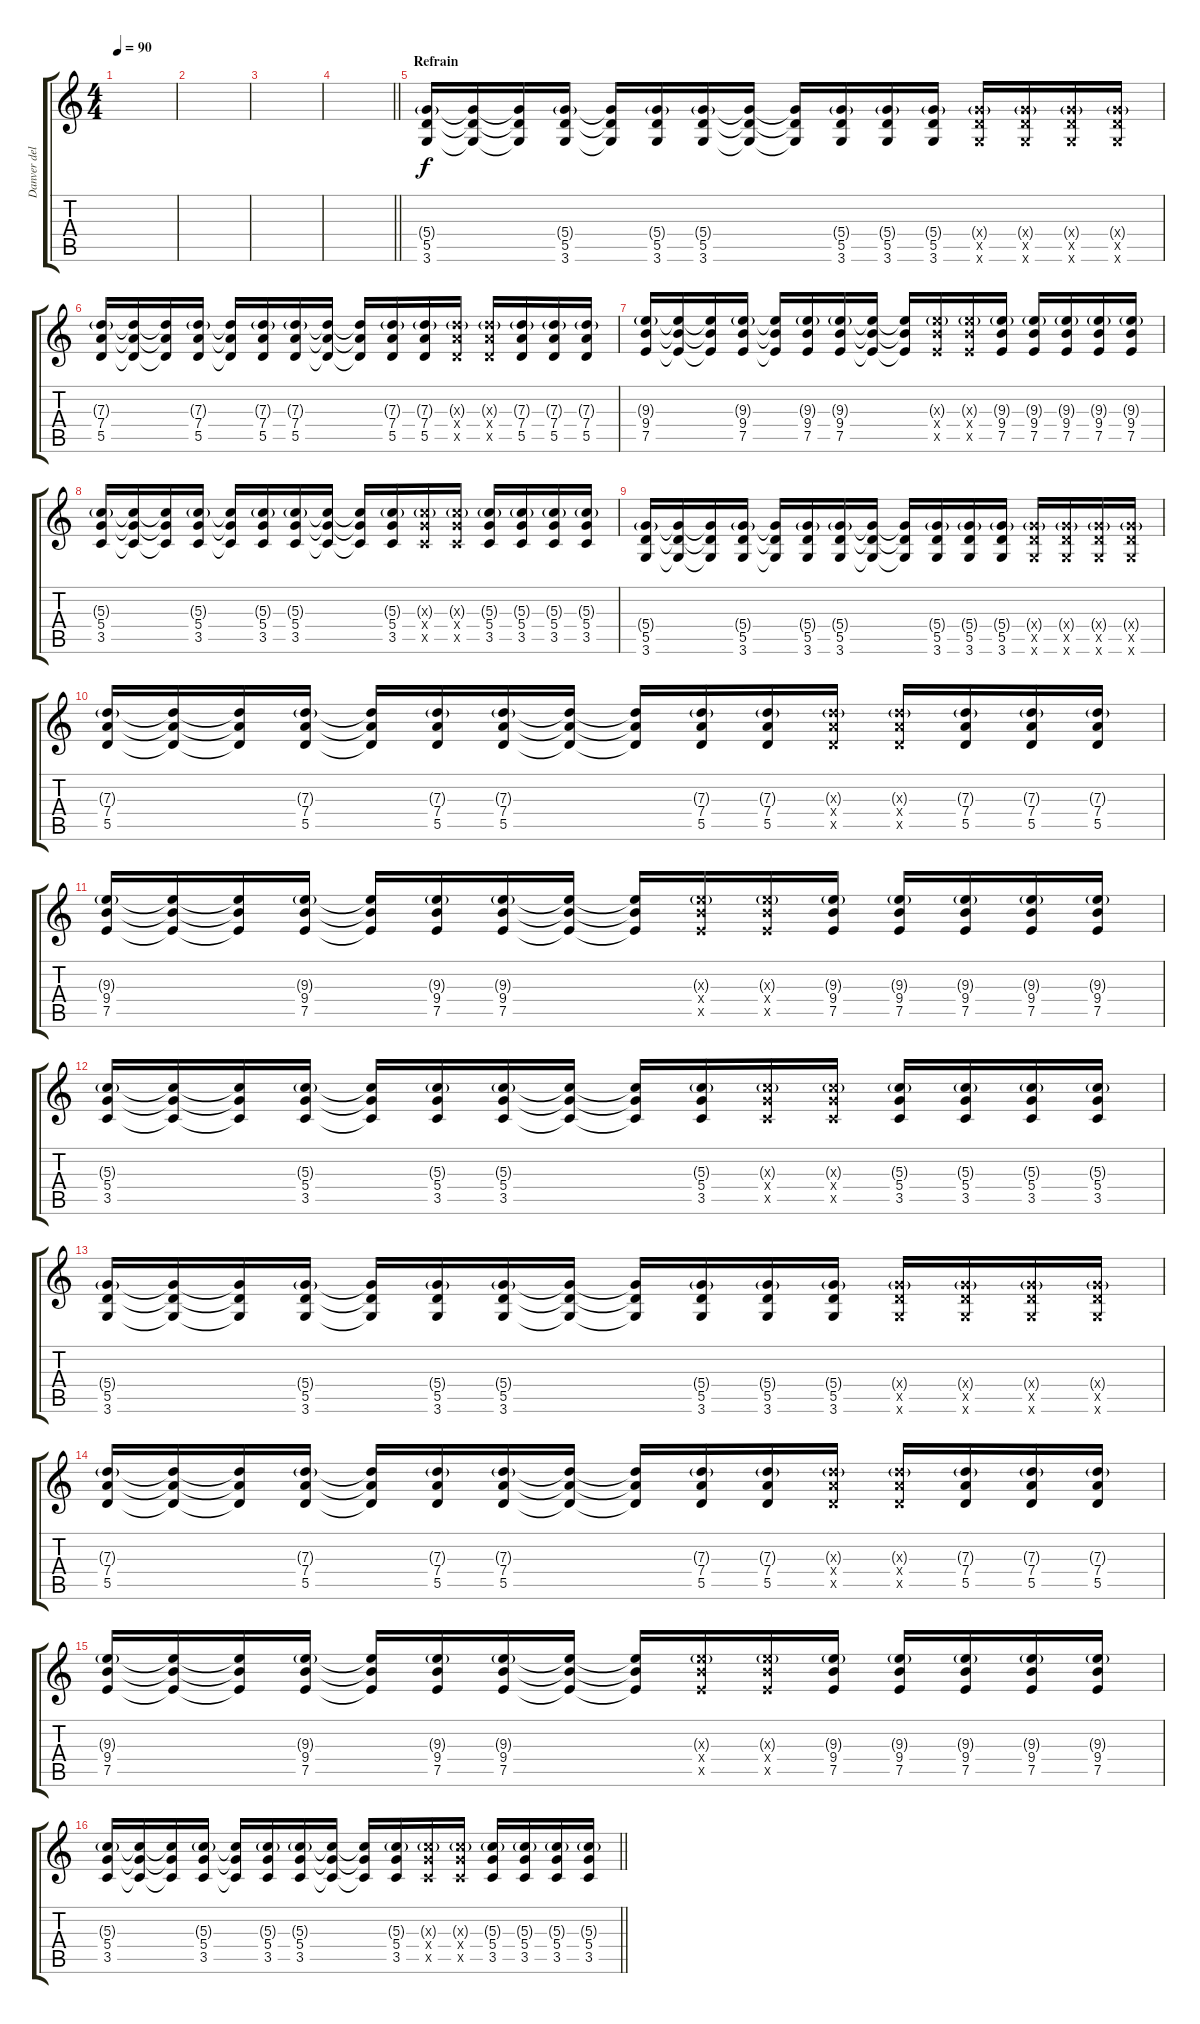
\track ("Danver del Rosario's Guitar (Overdriven)" "Danver del") {instrument overdrivenguitar}
\staff {score tabs}
\tuning (E4 B3 G3 D3 A2 E2) {hide}
\ts (4 4)
\tempo 90
\clef g2
\ks c
|
|
|
\barLineRight lightlight
|
\section ("" "Refrain")
(5.4{g} 5.5 3.6).16 (5.4{t} 5.5{t} 3.6{t}).16 (5.4{t} 5.5{t} 3.6{t}).16 (5.4{g} 5.5 3.6).16 (5.4{t} 5.5{t} 3.6{t}).16 (5.4{g} 5.5 3.6).16 (5.4{g} 5.5 3.6).16 (5.4{t} 5.5{t} 3.6{t}).16 (5.4{t} 5.5{t} 3.6{t}).16 (5.4{g} 5.5 3.6).16 (5.4{g} 5.5 3.6).16 (5.4{g} 5.5 3.6).16 (5.4{g x} 5.5{x} 3.6{x}).16 (5.4{g x} 5.5{x} 3.6{x}).16 (5.4{g x} 5.5{x} 3.6{x}).16 (5.4{g x} 5.5{x} 3.6{x}).16 |
(7.3{g} 7.4 5.5).16 (7.3{t} 7.4{t} 5.5{t}).16 (7.3{t} 7.4{t} 5.5{t}).16 (7.3{g} 7.4 5.5).16 (7.3{t} 7.4{t} 5.5{t}).16 (7.3{g} 7.4 5.5).16 (7.3{g} 7.4 5.5).16 (7.3{t} 7.4{t} 5.5{t}).16 (7.3{t} 7.4{t} 5.5{t}).16 (7.3{g} 7.4 5.5).16 (7.3{g} 7.4 5.5).16 (7.3{g x} 7.4{x} 5.5{x}).16 (7.3{g x} 7.4{x} 5.5{x}).16 (7.3{g} 7.4 5.5).16 (7.3{g} 7.4 5.5).16 (7.3{g} 7.4 5.5).16 |
(9.3{g} 9.4 7.5).16 (9.3{t} 9.4{t} 7.5{t}).16 (9.3{t} 9.4{t} 7.5{t}).16 (9.3{g} 9.4 7.5).16 (9.3{t} 9.4{t} 7.5{t}).16 (9.3{g} 9.4 7.5).16 (9.3{g} 9.4 7.5).16 (9.3{t} 9.4{t} 7.5{t}).16 (9.3{t} 9.4{t} 7.5{t}).16 (9.3{g x} 9.4{x} 7.5{x}).16 (9.3{g x} 9.4{x} 7.5{x}).16 (9.3{g} 9.4 7.5).16 (9.3{g} 9.4 7.5).16 (9.3{g} 9.4 7.5).16 (9.3{g} 9.4 7.5).16 (9.3{g} 9.4 7.5).16 |
(5.3{g} 5.4 3.5).16 (5.3{t} 5.4{t} 3.5{t}).16 (5.3{t} 5.4{t} 3.5{t}).16 (5.3{g} 5.4 3.5).16 (5.3{t} 5.4{t} 3.5{t}).16 (5.3{g} 5.4 3.5).16 (5.3{g} 5.4 3.5).16 (5.3{t} 5.4{t} 3.5{t}).16 (5.3{t} 5.4{t} 3.5{t}).16 (5.3{g} 5.4 3.5).16 (5.3{g x} 5.4{x} 3.5{x}).16 (5.3{g x} 5.4{x} 3.5{x}).16 (5.3{g} 5.4 3.5).16 (5.3{g} 5.4 3.5).16 (5.3{g} 5.4 3.5).16 (5.3{g} 5.4 3.5).16 |
(5.4{g} 5.5 3.6).16 (5.4{t} 5.5{t} 3.6{t}).16 (5.4{t} 5.5{t} 3.6{t}).16 (5.4{g} 5.5 3.6).16 (5.4{t} 5.5{t} 3.6{t}).16 (5.4{g} 5.5 3.6).16 (5.4{g} 5.5 3.6).16 (5.4{t} 5.5{t} 3.6{t}).16 (5.4{t} 5.5{t} 3.6{t}).16 (5.4{g} 5.5 3.6).16 (5.4{g} 5.5 3.6).16 (5.4{g} 5.5 3.6).16 (5.4{g x} 5.5{x} 3.6{x}).16 (5.4{g x} 5.5{x} 3.6{x}).16 (5.4{g x} 5.5{x} 3.6{x}).16 (5.4{g x} 5.5{x} 3.6{x}).16 |
(7.3{g} 7.4 5.5).16 (7.3{t} 7.4{t} 5.5{t}).16 (7.3{t} 7.4{t} 5.5{t}).16 (7.3{g} 7.4 5.5).16 (7.3{t} 7.4{t} 5.5{t}).16 (7.3{g} 7.4 5.5).16 (7.3{g} 7.4 5.5).16 (7.3{t} 7.4{t} 5.5{t}).16 (7.3{t} 7.4{t} 5.5{t}).16 (7.3{g} 7.4 5.5).16 (7.3{g} 7.4 5.5).16 (7.3{g x} 7.4{x} 5.5{x}).16 (7.3{g x} 7.4{x} 5.5{x}).16 (7.3{g} 7.4 5.5).16 (7.3{g} 7.4 5.5).16 (7.3{g} 7.4 5.5).16 |
(9.3{g} 9.4 7.5).16 (9.3{t} 9.4{t} 7.5{t}).16 (9.3{t} 9.4{t} 7.5{t}).16 (9.3{g} 9.4 7.5).16 (9.3{t} 9.4{t} 7.5{t}).16 (9.3{g} 9.4 7.5).16 (9.3{g} 9.4 7.5).16 (9.3{t} 9.4{t} 7.5{t}).16 (9.3{t} 9.4{t} 7.5{t}).16 (9.3{g x} 9.4{x} 7.5{x}).16 (9.3{g x} 9.4{x} 7.5{x}).16 (9.3{g} 9.4 7.5).16 (9.3{g} 9.4 7.5).16 (9.3{g} 9.4 7.5).16 (9.3{g} 9.4 7.5).16 (9.3{g} 9.4 7.5).16 |
(5.3{g} 5.4 3.5).16 (5.3{t} 5.4{t} 3.5{t}).16 (5.3{t} 5.4{t} 3.5{t}).16 (5.3{g} 5.4 3.5).16 (5.3{t} 5.4{t} 3.5{t}).16 (5.3{g} 5.4 3.5).16 (5.3{g} 5.4 3.5).16 (5.3{t} 5.4{t} 3.5{t}).16 (5.3{t} 5.4{t} 3.5{t}).16 (5.3{g} 5.4 3.5).16 (5.3{g x} 5.4{x} 3.5{x}).16 (5.3{g x} 5.4{x} 3.5{x}).16 (5.3{g} 5.4 3.5).16 (5.3{g} 5.4 3.5).16 (5.3{g} 5.4 3.5).16 (5.3{g} 5.4 3.5).16 |
(5.4{g} 5.5 3.6).16 (5.4{t} 5.5{t} 3.6{t}).16 (5.4{t} 5.5{t} 3.6{t}).16 (5.4{g} 5.5 3.6).16 (5.4{t} 5.5{t} 3.6{t}).16 (5.4{g} 5.5 3.6).16 (5.4{g} 5.5 3.6).16 (5.4{t} 5.5{t} 3.6{t}).16 (5.4{t} 5.5{t} 3.6{t}).16 (5.4{g} 5.5 3.6).16 (5.4{g} 5.5 3.6).16 (5.4{g} 5.5 3.6).16 (5.4{g x} 5.5{x} 3.6{x}).16 (5.4{g x} 5.5{x} 3.6{x}).16 (5.4{g x} 5.5{x} 3.6{x}).16 (5.4{g x} 5.5{x} 3.6{x}).16 |
(7.3{g} 7.4 5.5).16 (7.3{t} 7.4{t} 5.5{t}).16 (7.3{t} 7.4{t} 5.5{t}).16 (7.3{g} 7.4 5.5).16 (7.3{t} 7.4{t} 5.5{t}).16 (7.3{g} 7.4 5.5).16 (7.3{g} 7.4 5.5).16 (7.3{t} 7.4{t} 5.5{t}).16 (7.3{t} 7.4{t} 5.5{t}).16 (7.3{g} 7.4 5.5).16 (7.3{g} 7.4 5.5).16 (7.3{g x} 7.4{x} 5.5{x}).16 (7.3{g x} 7.4{x} 5.5{x}).16 (7.3{g} 7.4 5.5).16 (7.3{g} 7.4 5.5).16 (7.3{g} 7.4 5.5).16 |
(9.3{g} 9.4 7.5).16 (9.3{t} 9.4{t} 7.5{t}).16 (9.3{t} 9.4{t} 7.5{t}).16 (9.3{g} 9.4 7.5).16 (9.3{t} 9.4{t} 7.5{t}).16 (9.3{g} 9.4 7.5).16 (9.3{g} 9.4 7.5).16 (9.3{t} 9.4{t} 7.5{t}).16 (9.3{t} 9.4{t} 7.5{t}).16 (9.3{g x} 9.4{x} 7.5{x}).16 (9.3{g x} 9.4{x} 7.5{x}).16 (9.3{g} 9.4 7.5).16 (9.3{g} 9.4 7.5).16 (9.3{g} 9.4 7.5).16 (9.3{g} 9.4 7.5).16 (9.3{g} 9.4 7.5).16 |
\barLineRight lightlight
(5.3{g} 5.4 3.5).16 (5.3{t} 5.4{t} 3.5{t}).16 (5.3{t} 5.4{t} 3.5{t}).16 (5.3{g} 5.4 3.5).16 (5.3{t} 5.4{t} 3.5{t}).16 (5.3{g} 5.4 3.5).16 (5.3{g} 5.4 3.5).16 (5.3{t} 5.4{t} 3.5{t}).16 (5.3{t} 5.4{t} 3.5{t}).16 (5.3{g} 5.4 3.5).16 (5.3{g x} 5.4{x} 3.5{x}).16 (5.3{g x} 5.4{x} 3.5{x}).16 (5.3{g} 5.4 3.5).16 (5.3{g} 5.4 3.5).16 (5.3{g} 5.4 3.5).16 (5.3{g} 5.4 3.5).16
